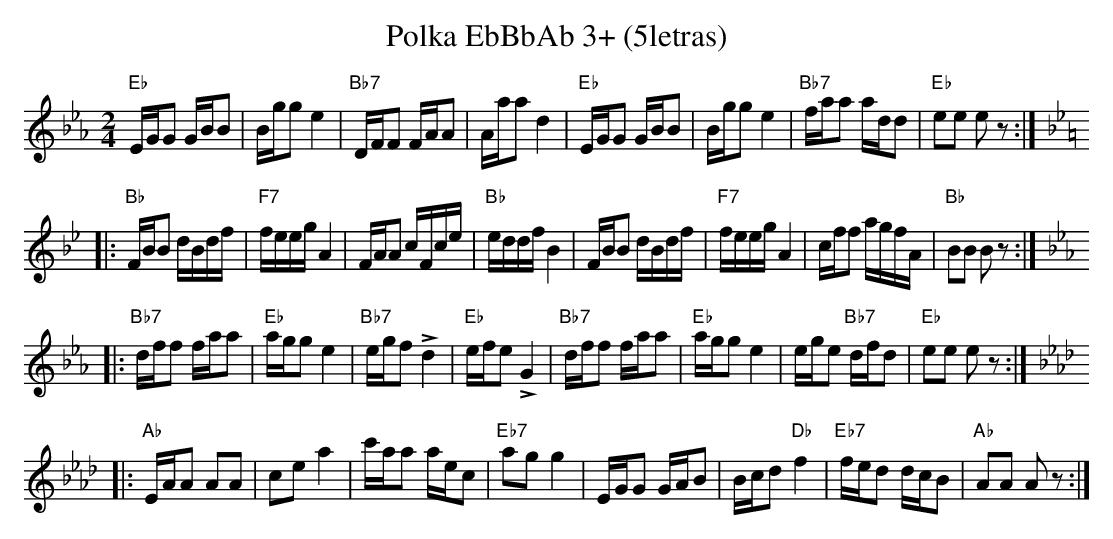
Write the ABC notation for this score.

X:1
T:Polka EbBbAb 3+ (5letras)
M:2/4
L:1/16
K:Eb %%MIDI gchordon
"Eb"EGG2 GBB2 | Bgg2e4 | "Bb7"DFF2 FAA2 | Aaa2d4 | "Eb"EGG2 GBB2 | Bgg2e4 | "Bb7"faa2 add2 | "Eb"e2e2 e2z2 :| [K:Bb]
|: "Bb"FBB2 dBdf | "F7"feeg A4 |FAA2 cFce | "Bb"eddfB4 | FBB2 dBdf | "F7"feeg A4 | cff2 agfA | "Bb"B2B2 B2z2 :| [K:Eb]
|: "Bb7"dff2 faa2 | "Eb"agg2e4 | "Bb7"egf2 !>!d4 | "Eb"efe2 !>!G4 | "Bb7"dff2 faa2 | "Eb"agg2 e4 | ege2 "Bb7"dfd2 | "Eb"e2e2 e2z2 :| [K:Ab]
|: "Ab"EAA2 A2A2 | c2e2 a4 | c'aa2 aec2 | "Eb7"a2g2g4 | EGG2 GAB2 | Bcd2"Db"f4 | "Eb7"fed2 dcB2 | "Ab"A2A2 A2z2 :|
